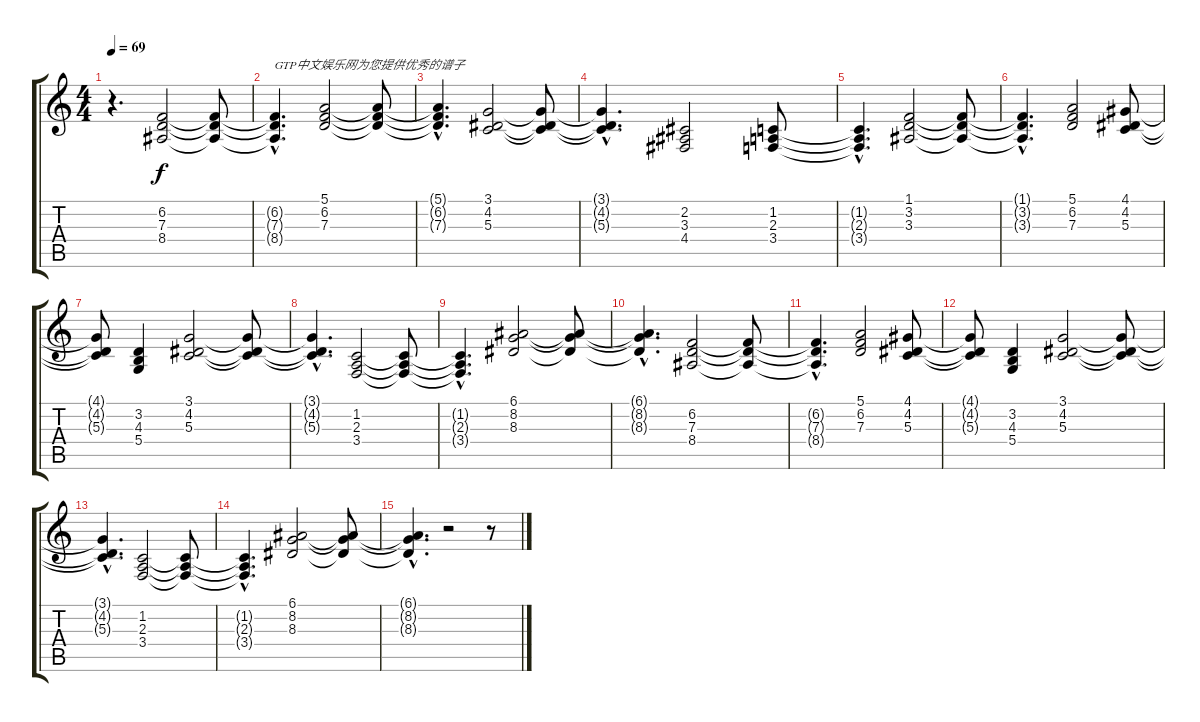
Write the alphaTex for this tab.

\track "" {instrument stringensemble1}
\staff {score tabs}
\tuning (E4 B3 G3 D3 A2 E2) {hide}
\ts (4 4)
\tempo 69
\clef g2
\ks c
r.4{d dy f instrument stringensemble1} (6.2 7.3 8.4).2 (6.2{t} 7.3{t} 8.4{t}).8 |
(6.2{hac t} 7.3{hac t} 8.4{hac t}).4{d txt "GTP中文娱乐网为您提供优秀的谱子"} (5.1 6.2 7.3).2 (5.1{t} 6.2{t} 7.3{t}).8 |
(5.1{hac t} 6.2{hac t} 7.3{hac t}).4{d} (3.1 4.2 5.3).2 (3.1{t} 4.2{t} 5.3{t}).8 |
(3.1{hac t} 4.2{hac t} 5.3{hac t}).4{d} (2.2 3.3 4.4).2 (1.2 2.3 3.4).8 |
(1.2{hac t} 2.3{hac t} 3.4{hac t}).4{d} (1.1 3.2 3.3).2 (1.1{t} 3.2{t} 3.3{t}).8 |
(1.1{hac t} 3.2{hac t} 3.3{hac t}).4{d} (5.1 6.2 7.3).2 (4.1 4.2 5.3).8 |
(4.1{t} 4.2{t} 5.3{t}).8 (3.2 4.3 5.4).4 (3.1 4.2 5.3).2 (3.1{t} 4.2{t} 5.3{t}).8 |
(3.1{hac t} 4.2{hac t} 5.3{hac t}).4{d} (1.2 2.3 3.4).2 (1.2{t} 2.3{t} 3.4{t}).8 |
(1.2{hac t} 2.3{hac t} 3.4{hac t}).4{d} (6.1 8.2 8.3).2 (6.1{t} 8.2{t} 8.3{t}).8 |
(6.1{hac t} 8.2{hac t} 8.3{hac t}).4{d} (6.2 7.3 8.4).2 (6.2{t} 7.3{t} 8.4{t}).8 |
(6.2{hac t} 7.3{hac t} 8.4{hac t}).4{d} (5.1 6.2 7.3).2 (4.1 4.2 5.3).8 |
(4.1{t} 4.2{t} 5.3{t}).8 (3.2 4.3 5.4).4 (3.1 4.2 5.3).2 (3.1{t} 4.2{t} 5.3{t}).8 |
(3.1{hac t} 4.2{hac t} 5.3{hac t}).4{d} (1.2 2.3 3.4).2 (1.2{t} 2.3{t} 3.4{t}).8 |
(1.2{hac t} 2.3{hac t} 3.4{hac t}).4{d} (6.1 8.2 8.3).2 (6.1{t} 8.2{t} 8.3{t}).8 |
(6.1{hac t} 8.2{hac t} 8.3{hac t}).4{d} r.2 r.8
